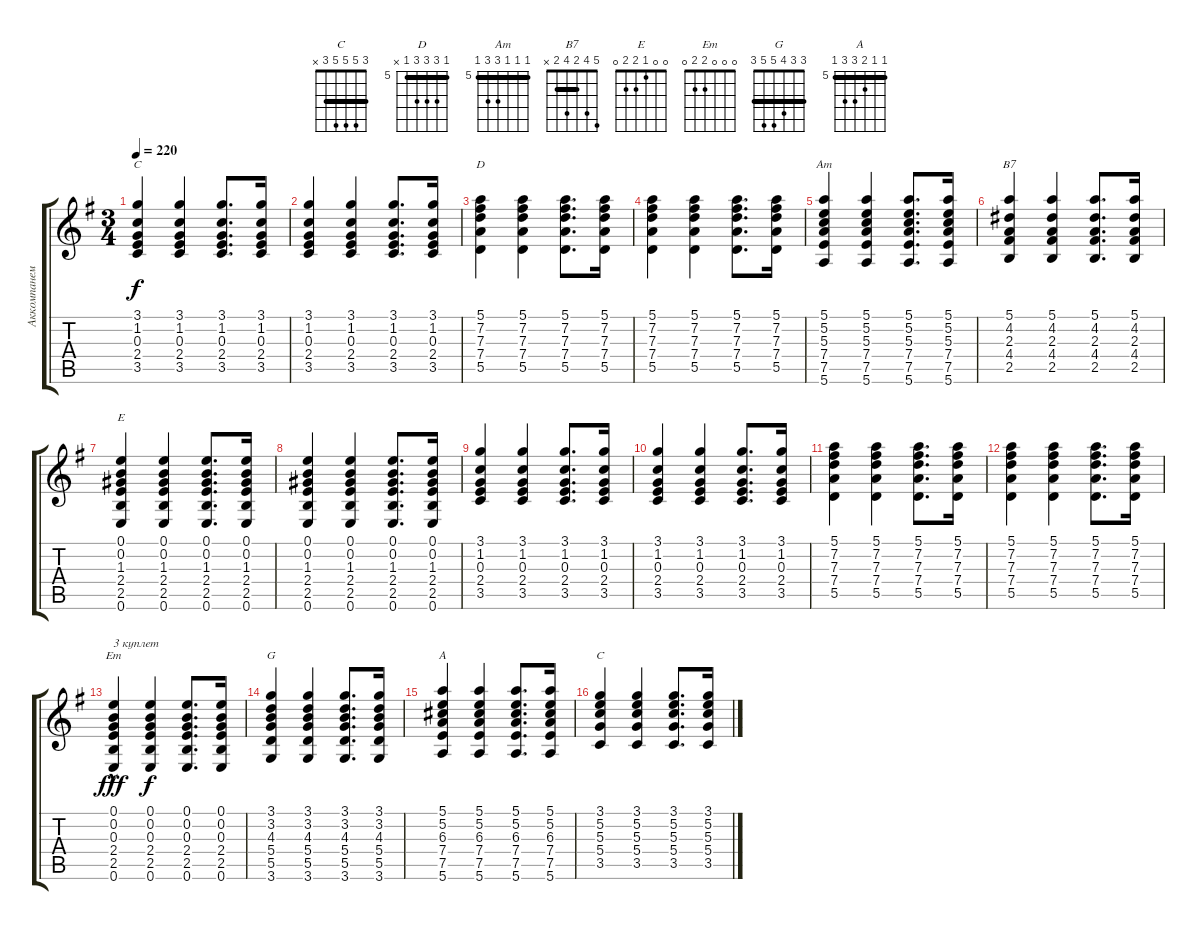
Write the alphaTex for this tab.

\track ("Аккомпанемент" "Аккомпанем") {instrument acousticguitarsteel}
\staff {score tabs}
\tuning (E4 B3 G3 D3 A2 E2) {hide}
\chord ("C" 3 1 0 2 3 x)
\chord ("D" 5 7 7 7 5 x) {firstfret 5 barre 5}
\chord ("Am" 5 5 5 7 7 5) {firstfret 5 barre 5}
\chord ("B7" 5 4 2 4 2 x) {barre 2}
\chord ("E" 0 0 1 2 2 0)
\chord ("Em" 0 0 0 2 2 0)
\chord ("G" 3 3 4 5 5 3) {barre 3}
\chord ("A" 5 5 6 7 7 5) {firstfret 5 barre 5}
\chord ("C" 3 5 5 5 3 x) {barre 3}
\ts (3 4)
\tempo 220
\clef g2
\ks eminor
(3.1 1.2 0.3 2.4 3.5).4{ch "C" dy f} (3.1 1.2 0.3 2.4 3.5).4 (3.1 1.2 0.3 2.4 3.5).8{d} (3.1 1.2 0.3 2.4 3.5).16 |
(3.1 1.2 0.3 2.4 3.5).4 (3.1 1.2 0.3 2.4 3.5).4 (3.1 1.2 0.3 2.4 3.5).8{d} (3.1 1.2 0.3 2.4 3.5).16 |
(5.1 7.2 7.3 7.4 5.5).4{ch "D"} (5.1 7.2 7.3 7.4 5.5).4 (5.1 7.2 7.3 7.4 5.5).8{d} (5.1 7.2 7.3 7.4 5.5).16 |
(5.1 7.2 7.3 7.4 5.5).4 (5.1 7.2 7.3 7.4 5.5).4 (5.1 7.2 7.3 7.4 5.5).8{d} (5.1 7.2 7.3 7.4 5.5).16 |
(5.1 5.2 5.3 7.4 7.5 5.6).4{ch "Am"} (5.1 5.2 5.3 7.4 7.5 5.6).4 (5.1 5.2 5.3 7.4 7.5 5.6).8{d} (5.1 5.2 5.3 7.4 7.5 5.6).16 |
(5.1 4.2 2.3 4.4 2.5).4{ch "B7"} (5.1 4.2 2.3 4.4 2.5).4 (5.1 4.2 2.3 4.4 2.5).8{d} (5.1 4.2 2.3 4.4 2.5).16 |
(0.1 0.2 1.3 2.4 2.5 0.6).4{ch "E"} (0.1 0.2 1.3 2.4 2.5 0.6).4 (0.1 0.2 1.3 2.4 2.5 0.6).8{d} (0.1 0.2 1.3 2.4 2.5 0.6).16 |
(0.1 0.2 1.3 2.4 2.5 0.6).4 (0.1 0.2 1.3 2.4 2.5 0.6).4 (0.1 0.2 1.3 2.4 2.5 0.6).8{d} (0.1 0.2 1.3 2.4 2.5 0.6).16 |
(3.1 1.2 0.3 2.4 3.5).4 (3.1 1.2 0.3 2.4 3.5).4 (3.1 1.2 0.3 2.4 3.5).8{d} (3.1 1.2 0.3 2.4 3.5).16 |
(3.1 1.2 0.3 2.4 3.5).4 (3.1 1.2 0.3 2.4 3.5).4 (3.1 1.2 0.3 2.4 3.5).8{d} (3.1 1.2 0.3 2.4 3.5).16 |
(5.1 7.2 7.3 7.4 5.5).4 (5.1 7.2 7.3 7.4 5.5).4 (5.1 7.2 7.3 7.4 5.5).8{d} (5.1 7.2 7.3 7.4 5.5).16 |
(5.1 7.2 7.3 7.4 5.5).4 (5.1 7.2 7.3 7.4 5.5).4 (5.1 7.2 7.3 7.4 5.5).8{d} (5.1 7.2 7.3 7.4 5.5).16 |
(0.1{hac} 0.2{hac} 0.3{hac} 2.4{hac} 2.5{hac} 0.6{hac}).4{ch "Em" txt "3 куплет" dy fff} (0.1 0.2 0.3 2.4 2.5 0.6).4{dy f} (0.1 0.2 0.3 2.4 2.5 0.6).8{d} (0.1 0.2 0.3 2.4 2.5 0.6).16 |
(3.1 3.2 4.3 5.4 5.5 3.6).4{ch "G"} (3.1 3.2 4.3 5.4 5.5 3.6).4 (3.1 3.2 4.3 5.4 5.5 3.6).8{d} (3.1 3.2 4.3 5.4 5.5 3.6).16 |
(5.1 5.2 6.3 7.4 7.5 5.6).4{ch "A"} (5.1 5.2 6.3 7.4 7.5 5.6).4 (5.1 5.2 6.3 7.4 7.5 5.6).8{d} (5.1 5.2 6.3 7.4 7.5 5.6).16 |
(3.1 5.2 5.3 5.4 3.5).4{ch "C"} (3.1 5.2 5.3 5.4 3.5).4 (3.1 5.2 5.3 5.4 3.5).8{d} (3.1 5.2 5.3 5.4 3.5).16
